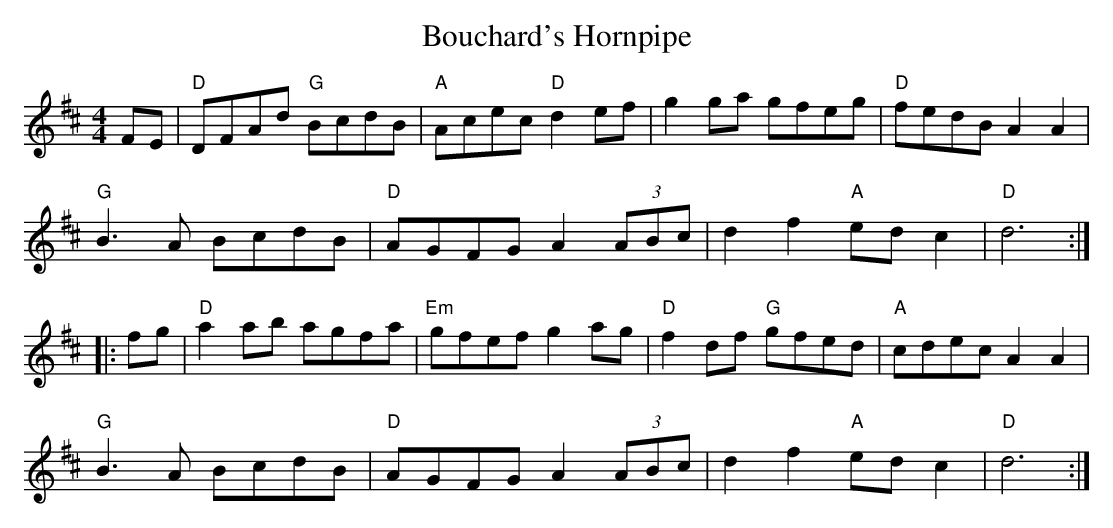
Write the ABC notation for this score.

X:1
T: Bouchard's Hornpipe
M: 4/4
L: 1/8
K: D
FE |\
"D"DFAd "G"BcdB | "A"Acec "D"d2ef | g2ga gfeg | "D"fedB A2A2 |
"G"B3A BcdB | "D"AGFG A2 (3ABc | d2f2 "A"edc2 | "D"d6 :|
|: fg |\
"D"a2ab agfa | "Em"gfef g2ag | "D"f2df "G"gfed | "A"cdec A2A2 |
"G"B3A BcdB | "D"AGFG A2 (3ABc | d2f2 "A"edc2 | "D"d6 :|
